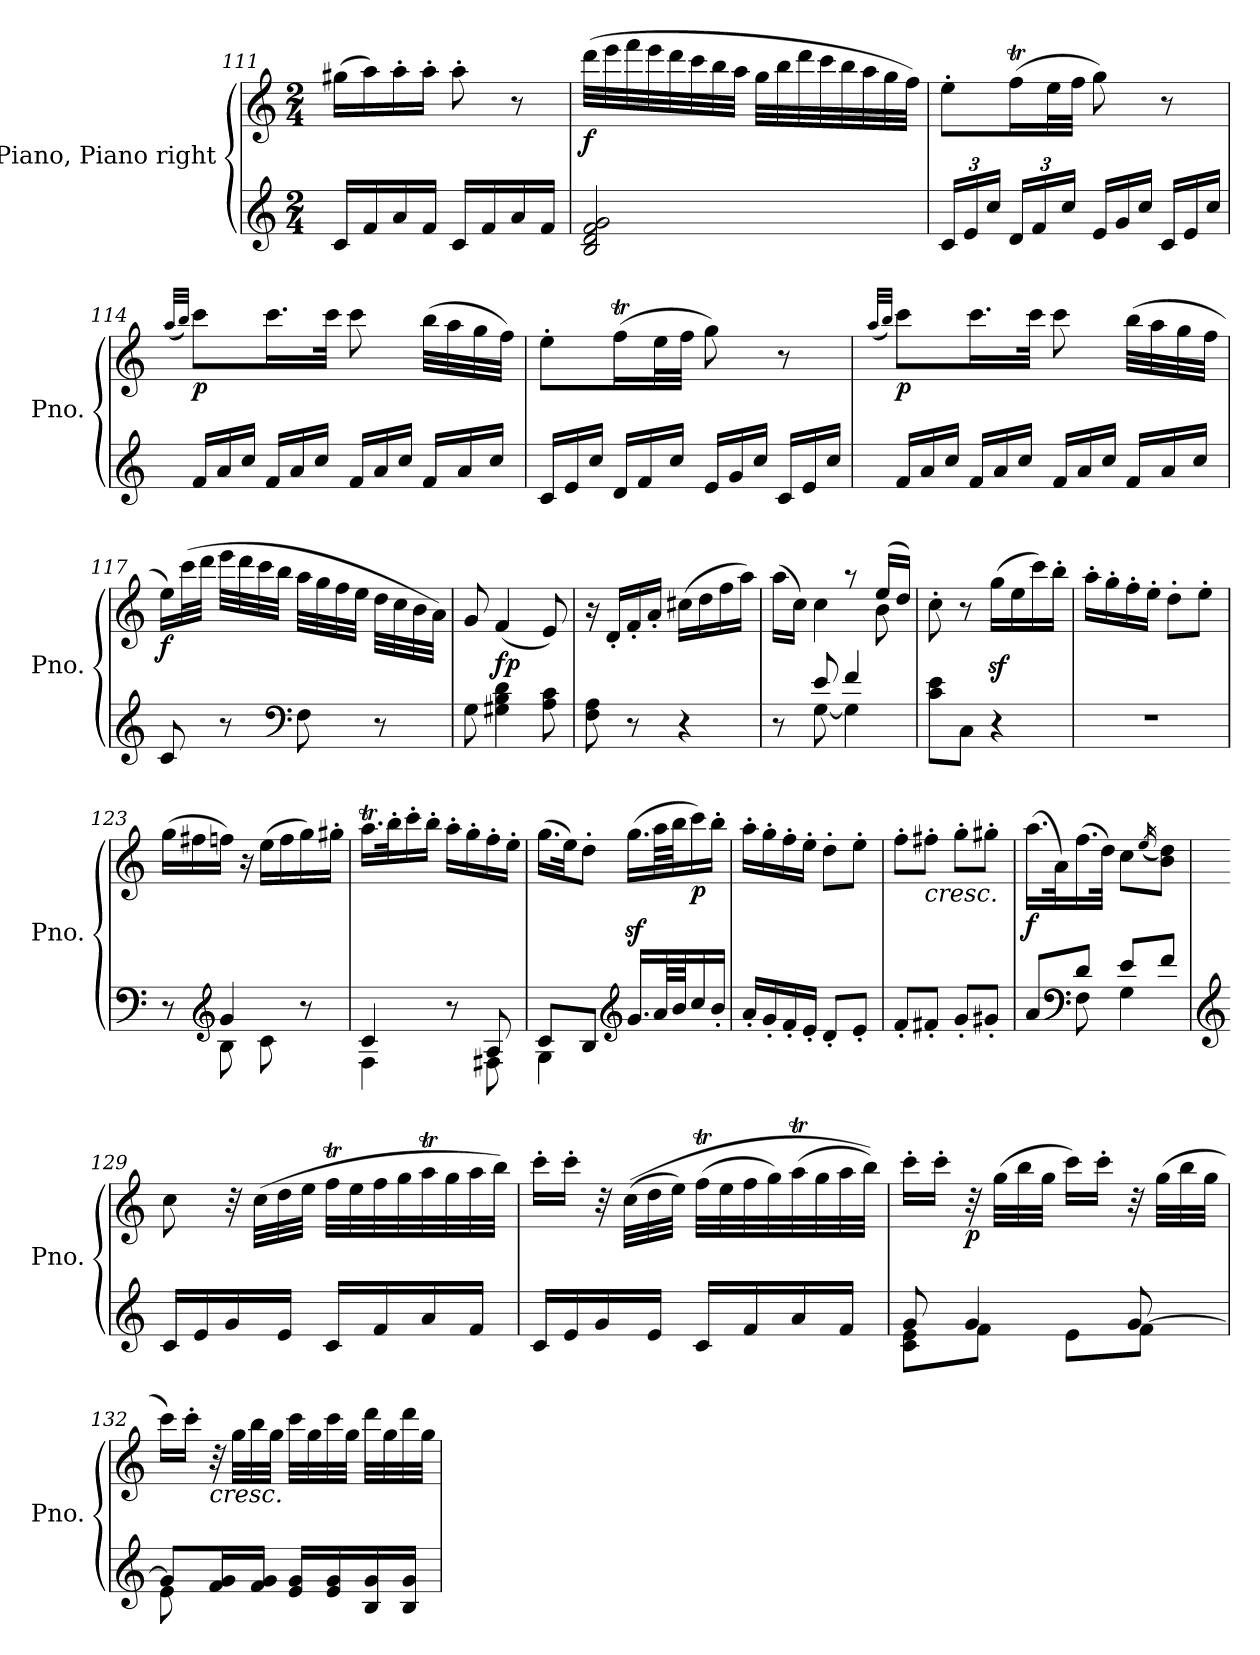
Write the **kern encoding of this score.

**kern	**kern	**dynam
*part1	*part1	*part1
*staff2	*staff1	*staff1/2
*I"Piano, Piano right	*	*
*I'Pno.	*	*
*clefG2	*clefG2	*
*k[]	*k[]	*
*M2/4	*M2/4	*
=111	=111	=111
16c/LL	(>16gg#X\LL	.
16f/	16aa\)	.
16a/	16aa'\	.
16f/JJ	16aa'\JJ	.
16c/LL	8aa'\	.
16f/	.	.
16a/	8r	.
16f/JJ	.	.
=112	=112	=112
!	!	!LO:DY:b
2B/ 2d/ 2f/ 2g/	(>32ddd\LLL	f
.	32eee\	.
.	32fff\	.
.	32eee\	.
.	32ddd\	.
.	32ccc\	.
.	32bb\	.
.	32aa\JJJ	.
.	32gg\LLL	.
.	32bb\	.
.	32ddd\	.
.	32ccc\	.
.	32bb\	.
.	32aa\	.
.	32gg\	.
.	32ff\JJJ)	.
=113	=113	=113
*Xbrackettup	*	*
24c/LL	8ee'\L	.
24e/	.	.
24cc/JJ	.	.
24d/LL	(>16ffT\L	.
24f/	.	.
.	32ee\L	.
24cc/JJ	.	.
.	32ff\JJJ	.
*Xtuplet	*	*
24e/LL	8gg\)	.
24g/	.	.
24cc/JJ	.	.
24c/LL	8r	.
24e/	.	.
24cc/JJ	.	.
=114	=114	=114
.	(<32qaa/LLL	.
.	32qbb/JJJ)	.
!	!	!LO:DY:b
24f/LL	8ccc\L	p
24a/	.	.
24cc/JJ	.	.
24f/LL	16.ccc\L	.
24a/	.	.
24cc/JJ	.	.
.	32ccc\JJk	.
24f/LL	8ccc\	.
24a/	.	.
24cc/JJ	.	.
24f/LL	(>32bb\LLL	.
.	32aa\	.
24a/	.	.
.	32gg\	.
24cc/JJ	.	.
.	32ff\JJJ)	.
=115	=115	=115
24c/LL	8ee'\L	.
24e/	.	.
24cc/JJ	.	.
24d/LL	(>16ffT\L	.
24f/	.	.
.	32ee\L	.
24cc/JJ	.	.
.	32ff\JJJ	.
24e/LL	8gg\)	.
24g/	.	.
24cc/JJ	.	.
24c/LL	8r	.
24e/	.	.
24cc/JJ	.	.
=116	=116	=116
.	(<32qaa/LLL	.
.	32qbb/JJJ)	.
!	!	!LO:DY:b
24f/LL	8ccc\L	p
24a/	.	.
24cc/JJ	.	.
24f/LL	16.ccc\L	.
24a/	.	.
24cc/JJ	.	.
.	32ccc\JJk	.
24f/LL	8ccc\	.
24a/	.	.
24cc/JJ	.	.
24f/LL	(>32bb\LLL	.
.	32aa\	.
24a/	.	.
.	32gg\	.
24cc/JJ	.	.
.	32ff\JJJ	.
=117	=117	=117
!	!	!LO:DY:b
8c/	16ee\LL)	f
.	(>32ccc\L	.
.	32ddd\JJJ	.
8r	32eee\LLL	.
.	32ddd\	.
.	32ccc\	.
.	32bb\JJJ	.
*clefF4	*	*
8F\	32aa\LLL	.
.	32gg\	.
.	32ff\	.
.	32ee\JJJ	.
8r	32dd\LLL	.
.	32cc\	.
.	32b\	.
.	32a\JJJ)	.
=118	=118	=118
8G\	8g/	.
!	!	!LO:DY:b
4G#X\ 4B\ 4d\	(<4f/	fp
8A\ 8c\	8e/)	.
=119	=119	=119
8F\ 8A\	16r	.
.	16d'/LL	.
8r	16f'/	.
.	16a'/JJ	.
4r	(>16cc#X\LL	.
.	16dd\	.
.	16ff\	.
.	16aa\JJ)	.
=120	=120	=120
*^	*^	*
8r	8ryy	4ryy	(>16aa\LL	.
.	.	.	16cc\JJ)	.
8e/	[8G\	.	4cc\	.
4f/	4G\]	8r	.	.
.	.	(>16ee/LL	8b\	.
.	.	16dd/JJ)	.	.
*v	*v	*	*	*
*	*v	*v	*
=121	=121	=121
8c\ 8e\L	8cc'\	.
8C\J	8r	.
4r	(>16ggz<\LL	.
.	16ee\	.
.	16ccc\)	.
.	16bb'\JJ	.
=122	=122	=122
2r	16aa'\LL	.
.	16gg'\	.
.	16ff'\	.
.	16ee'\JJ	.
.	8dd'\L	.
.	8ee'\J	.
=123	=123	=123
*^	*	*
8r	8ryy	(>16gg\LL	.
.	.	16ff#X\	.
*clefG2	*	*	*
4g/	8B\	16ffn\JJ)	.
.	.	16r	.
.	8c\	(>16ee\LL	.
.	.	16ff\	.
8r	8ryy	16gg\)	.
.	.	16gg#X'\JJ	.
=124	=124	=124	=124
4c/	4F\	16.aaT\LL	.
.	.	32bb'\K	.
.	.	16ccc'\	.
.	.	16bb'\JJ	.
8r	8ryy	16aa'\LL	.
.	.	16gg'\	.
8A/	8F#X\	16ff'\	.
.	.	16ee'\JJ	.
=125	=125	=125	=125
8c/L	4G\	(>16.gg\LL	.
.	.	32ee\JK)	.
8B/J	.	8dd'\J	.
*clefG2	*	*	*
16.g/LL	4ryy	(>16.ggz<\LL	.
64a/LL	.	64aa\LL	.
64b/JJ	.	64bb\JJ	.
!	!	!	!LO:DY:b
16cc/	.	16ccc\)	p
16b'/JJ	.	16bb'\JJ	.
*v	*v	*	*
=126	=126	=126
16a'/LL	16aa'\LL	.
16g'/	16gg'\	.
16f'/	16ff'\	.
16e'/JJ	16ee'\JJ	.
8d'/L	8dd'\L	.
8e'/J	8ee'\J	.
=127	=127	=127
8f'/L	8ff'\L	.
!	!LO:TX:b:i:t=cresc.	!
8f#X'/J	8ff#X'\J	.
8g'/L	8gg'\L	.
8g#X'/J	8gg#X'\J	.
=128	=128	=128
*^	*	*
!	!	!	!LO:DY:b
8a/L	8ryy	(>16.aa\LL	f
.	.	32a\K)	.
*clefF4	*	*	*
8d/J	8F\	(>16.ff\	.
.	.	32dd\JJk)	.
8e/L	4G\	8cc\L	.
.	.	(>16qee/	.
8f/J	.	8b\ 8dd\J)	.
*v	*v	*	*
=129	=129	=129
*clefG2	*	*
16c/LL	8cc\	.
16e/	.	.
16g/	32r	.
.	(>32cc\LLL	.
16e/JJ	32dd\	.
.	32ee\JJJ	.
16c/LL	32ffT\LLL	.
.	32ee\	.
16f/	32ff\	.
.	32gg\	.
16a/	32aaT\	.
.	32gg\	.
16f/JJ	32aa\	.
.	32bb\JJJ)	.
=130	=130	=130
16c/LL	16ccc'\LL	.
16e/	16ccc'\JJ	.
16g/	32r	.
.	(>(>32cc\LLL	.
16e/JJ	32dd\	.
.	32ee\JJJ)	.
16c/LL	(>32ffT\LLL	.
.	32ee\	.
16f/	32ff\	.
.	32gg\)	.
16a/	(>32aaT\	.
.	32gg\	.
16f/JJ	32aa\	.
.	32bb\JJJ))	.
=131	=131	=131
*^	*	*
8g/	8c\ 8e\L	16ccc'\LL	.
.	.	16ccc'\JJ	.
!	!	!	!LO:DY:b
4g/	8f\J	32r	p
.	.	(>32gg\LLL	.
.	.	32bb\	.
.	.	32gg\JJJ	.
.	8e\L	16ccc\LL)	.
.	.	16ccc'\JJ	.
[8g/	8f\J	32r	.
.	.	(>32gg\LLL	.
.	.	32bb\	.
.	.	32gg\JJJ	.
=132	=132	=132	=132
8g/L]	8e\	16ccc\LL)	.
.	.	16ccc'\JJ	.
!	!	!LO:TX:b:i:t=cresc.	!
16f/ 16g/L	4.ryy	32r	.
.	.	32gg\LLL	.
16f/ 16g/JJ	.	32bb\	.
.	.	32gg\JJJ	.
16e/ 16g/LL	.	32ccc\LLL	.
.	.	32gg\	.
16e/ 16g/	.	32ccc\	.
.	.	32gg\JJJ	.
16B/ 16g/	.	32ddd\LLL	.
.	.	32gg\	.
16B/ 16g/JJ	.	32ddd\	.
.	.	32gg\JJJ	.
*v	*v	*	*
=	=	=
*-	*-	*-
